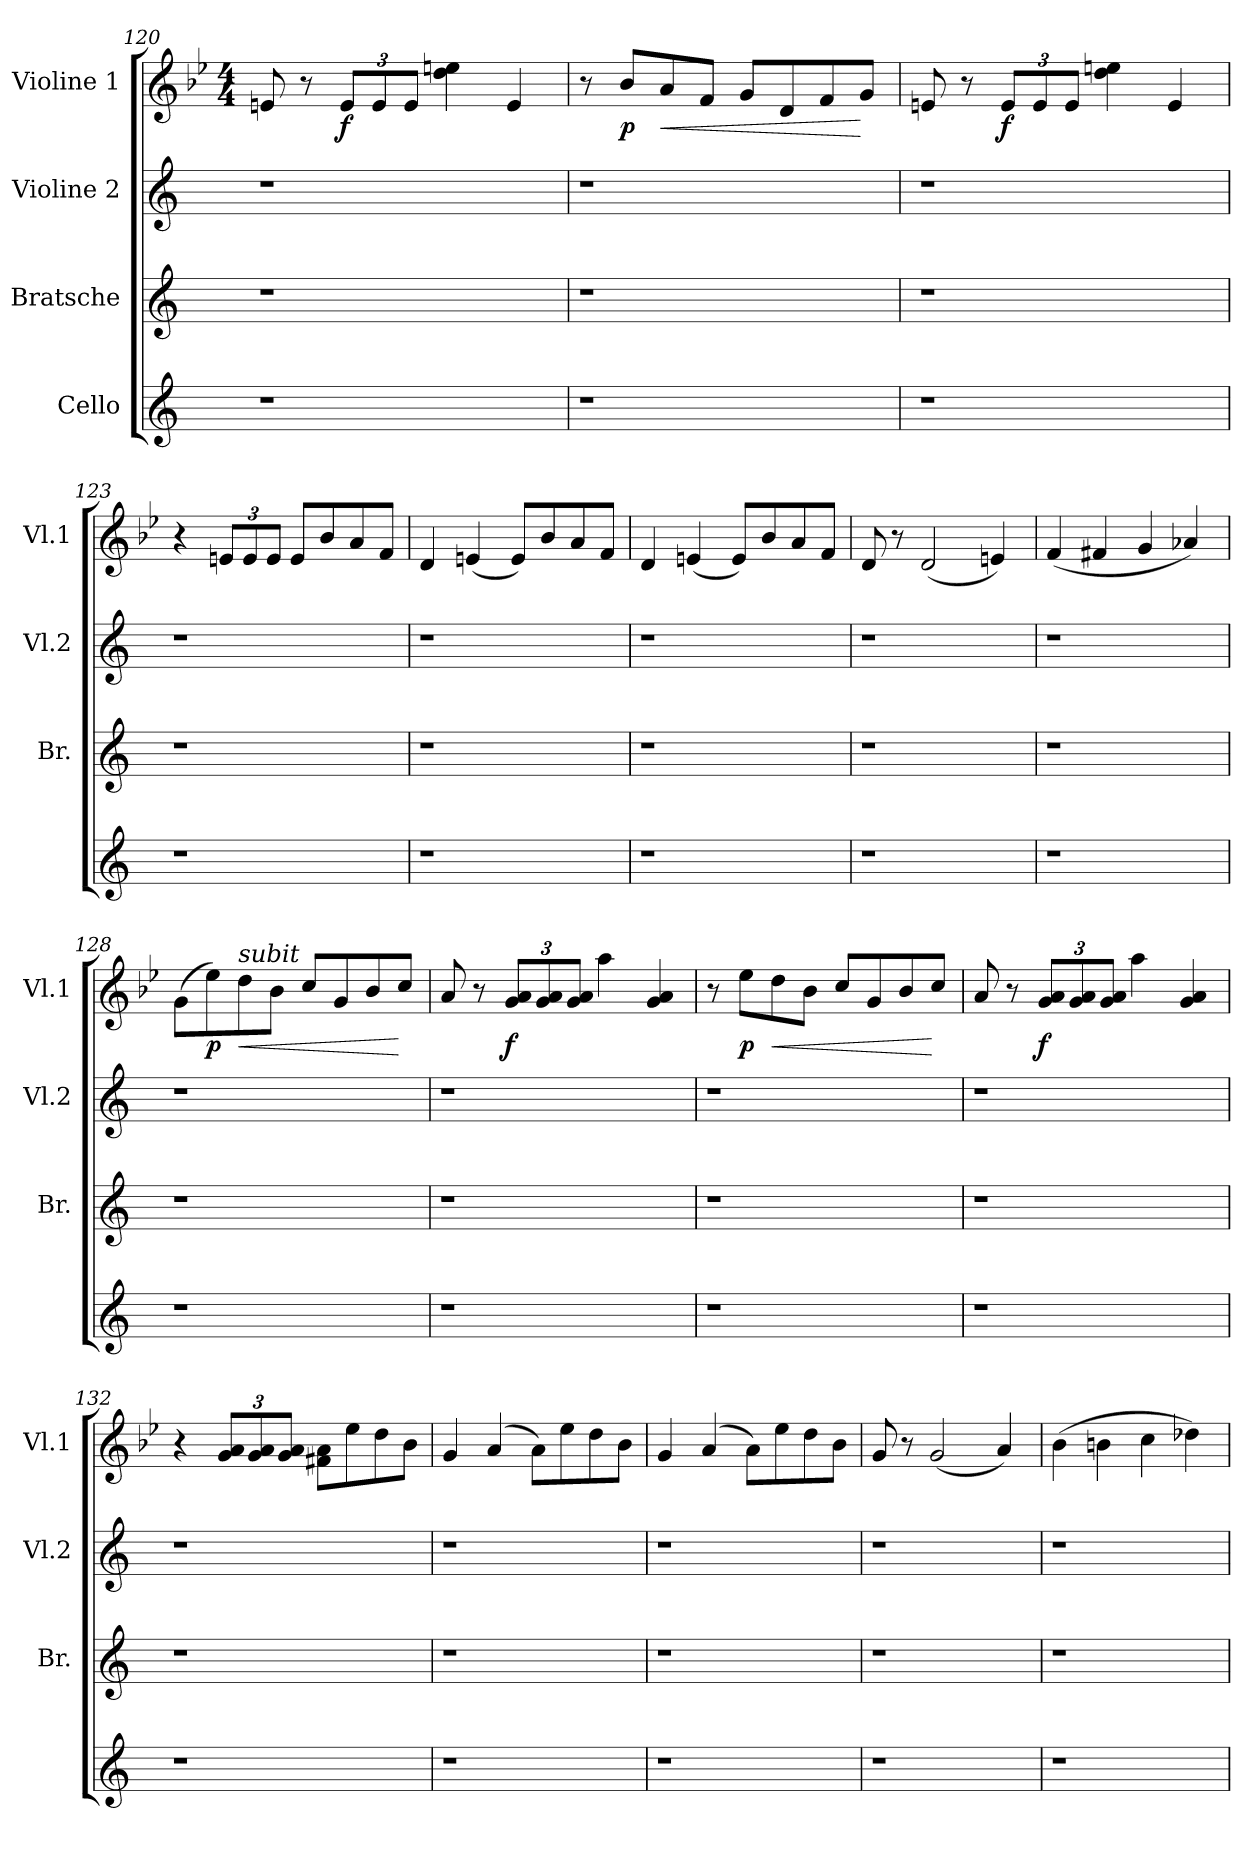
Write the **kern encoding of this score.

**kern	**kern	**kern	**kern	**dynam
*part4	*part3	*part2	*part1	*part1
*staff4	*staff3	*staff2	*staff1	*staff1
*I"Cello	*I"Bratsche	*I"Violine 2	*I"Violine 1	*
*	*I'Br.	*I'Vl.2	*I'Vl.1	*
*clefG2	*clefG2	*clefG2	*clefG2	*
*k[]	*k[]	*k[]	*k[b-e-]	*
*	*	*	*M4/4	*
=120	=120	=120	=120	=120
1r	1r	1r	8en/	.
.	.	.	8r	.
*	*	*	*Xbrackettup	*
!	!	!	!	!LO:DY:b
.	.	.	12e/L	f
.	.	.	12e/	.
.	.	.	12e/J	.
.	.	.	4dd\ 4een\	.
.	.	.	4e/	.
=121	=121	=121	=121	=121
1r	1r	1r	8r	.
!	!	!	!	!LO:DY:b
.	.	.	8b-/L	p
!	!	!	!	!LO:HP:b
.	.	.	8a/	<
.	.	.	8f/J	.
.	.	.	8g/L	.
.	.	.	8d/	.
.	.	.	8f/	.
.	.	.	8g/J	[
!!LO:PB:g=z
=122	=122	=122	=122	=122
1r	1r	1r	8en/	.
.	.	.	8r	.
!	!	!	!	!LO:DY:b
.	.	.	12e/L	f
.	.	.	12e/	.
.	.	.	12e/J	.
.	.	.	4dd\ 4een\	.
.	.	.	4e/	.
!!LO:LB:g=z
=123	=123	=123	=123	=123
1r	1r	1r	4r	.
.	.	.	12en/L	.
.	.	.	12e/	.
.	.	.	12e/J	.
.	.	.	8e/L	.
.	.	.	8b-/	.
.	.	.	8a/	.
.	.	.	8f/J	.
=124	=124	=124	=124	=124
1r	1r	1r	4d/	.
.	.	.	(4en/	.
.	.	.	8e/L)	.
.	.	.	8b-/	.
.	.	.	8a/	.
.	.	.	8f/J	.
=125	=125	=125	=125	=125
1r	1r	1r	4d/	.
.	.	.	(4en/	.
.	.	.	8e/L)	.
.	.	.	8b-/	.
.	.	.	8a/	.
.	.	.	8f/J	.
=126	=126	=126	=126	=126
1r	1r	1r	8d/	.
.	.	.	8r	.
.	.	.	(2d/	.
.	.	.	4en/)	.
!!LO:LB:g=z
=127	=127	=127	=127	=127
1r	1r	1r	(4f/	.
.	.	.	4f#X/	.
.	.	.	4g/	.
.	.	.	4a-X/)	.
!!LO:LB:g=z
=128	=128	=128	=128	=128
1r	1r	1r	(8g\L	.
!	!	!	!	!LO:DY:b
.	.	.	8ee-\)	p
!	!	!	!LO:TX:a:i:t=subit	!
!	!	!	!	!LO:HP:b
.	.	.	8dd\	<
.	.	.	8b-\J	.
.	.	.	8cc/L	.
.	.	.	8g/	.
.	.	.	8b-/	.
.	.	.	8cc/J	[
=129	=129	=129	=129	=129
1r	1r	1r	8a/	.
.	.	.	8r	.
!	!	!	!	!LO:DY:b
.	.	.	12g/ 12a/L	f
.	.	.	12g/ 12a/	.
.	.	.	12g/ 12a/J	.
.	.	.	4aa\	.
.	.	.	4g/ 4a/	.
=130	=130	=130	=130	=130
1r	1r	1r	8r	.
!	!	!	!	!LO:DY:b
.	.	.	8ee-\L	p
!	!	!	!	!LO:HP:b
.	.	.	8dd\	<
.	.	.	8b-\J	.
.	.	.	8cc/L	.
.	.	.	8g/	.
.	.	.	8b-/	.
.	.	.	8cc/J	[
!!LO:PB:g=z
=131	=131	=131	=131	=131
1r	1r	1r	8a/	.
.	.	.	8r	.
!	!	!	!	!LO:DY:b
.	.	.	12g/ 12a/L	f
.	.	.	12g/ 12a/	.
.	.	.	12g/ 12a/J	.
.	.	.	4aa\	.
.	.	.	4g/ 4a/	.
=132	=132	=132	=132	=132
1r	1r	1r	4r	.
.	.	.	12g/ 12a/L	.
.	.	.	12g/ 12a/	.
.	.	.	12g/ 12a/J	.
.	.	.	8f#X\ 8a\L	.
.	.	.	8ee-\	.
.	.	.	8dd\	.
.	.	.	8b-\J	.
!!LO:LB:g=z
=133	=133	=133	=133	=133
1r	1r	1r	4g/	.
.	.	.	(4a/	.
.	.	.	8a\L)	.
.	.	.	8ee-\	.
.	.	.	8dd\	.
.	.	.	8b-\J	.
=134	=134	=134	=134	=134
1r	1r	1r	4g/	.
.	.	.	(4a/	.
.	.	.	8a\L)	.
.	.	.	8ee-\	.
.	.	.	8dd\	.
.	.	.	8b-\J	.
=135	=135	=135	=135	=135
1r	1r	1r	8g/	.
.	.	.	8r	.
.	.	.	(2g/	.
.	.	.	4a/)	.
=136	=136	=136	=136	=136
1r	1r	1r	(4b-\	.
.	.	.	4bn\	.
.	.	.	4cc\	.
.	.	.	4dd-X\)	.
=	=	=	=	=
*-	*-	*-	*-	*-
